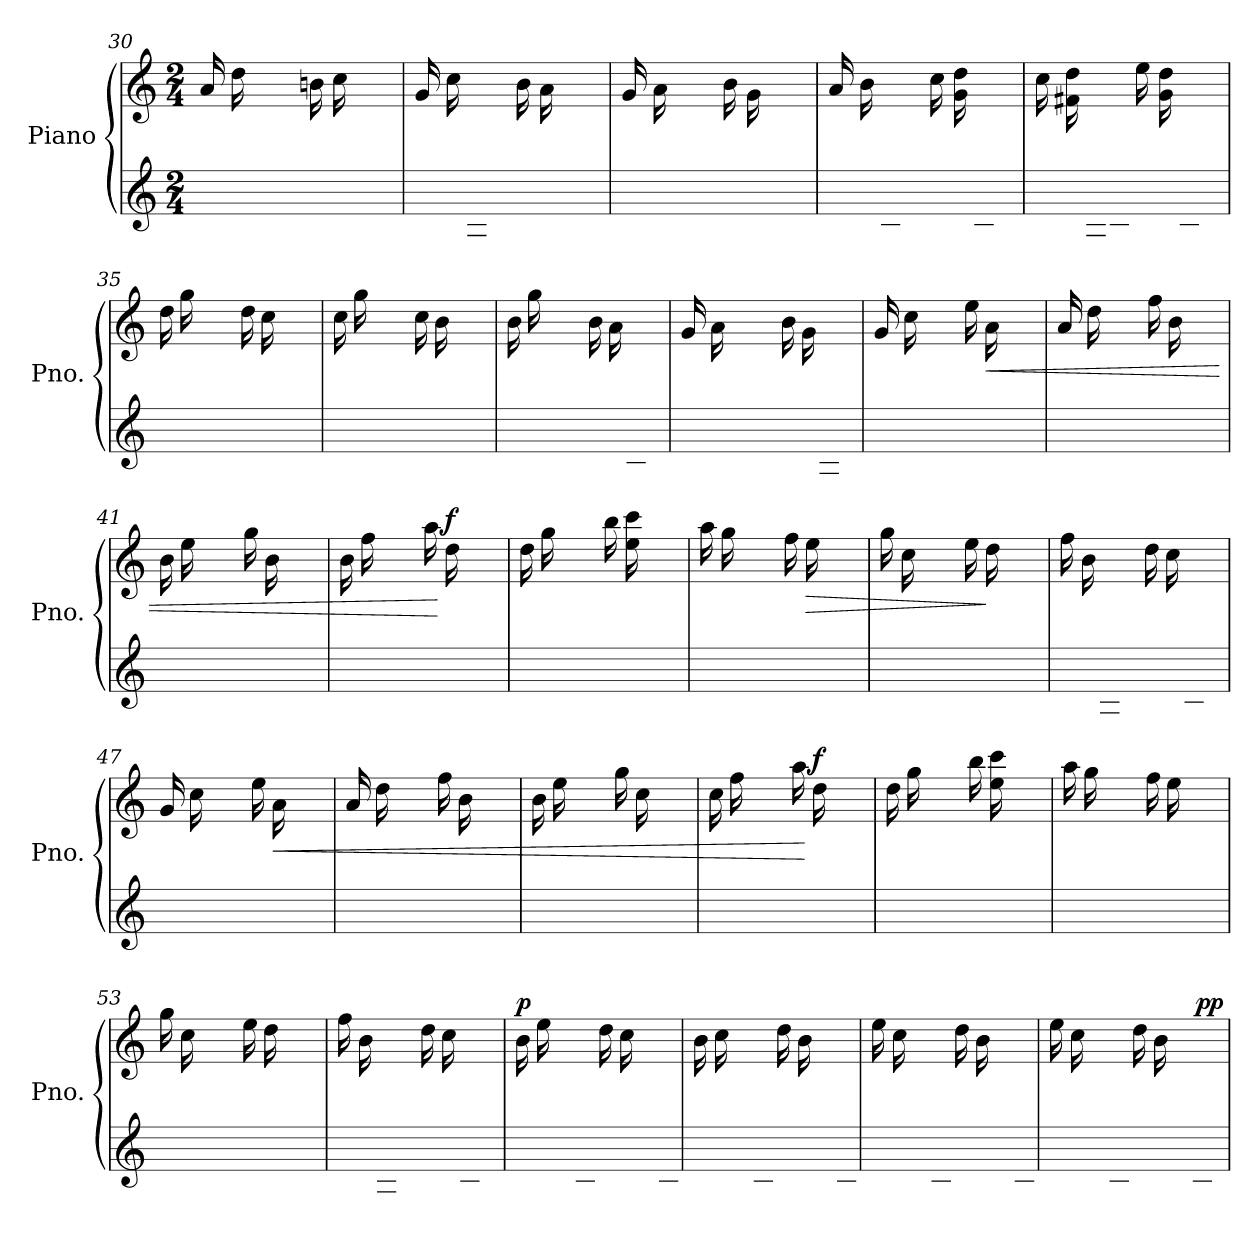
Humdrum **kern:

**kern	**kern	**dynam
*part1	*part1	*part1
*staff2	*staff1	*staff1/2
*I"Piano	*	*
*I'Pno.	*	*
!!LO:LB:g=z
*clefG2	*clefG2	*
*k[]	*k[]	*
*M2/4	*M2/4	*
=30	=30	=30
*^	*	*
8ryy	4ryy	16a/	.
.	.	16dd\LL	.
16f/	.	8ryy	.
16a-X/JJ	.	.	.
8ryy	16ryy	16bn\	.
.	8ryy	16cc\LL	.
16e/	.	8ryy	.
16g/JJ	16ryy	.	.
=31	=31	=31	=31
8ryy	4ryy	16g/	.
.	.	16cc\LL	.
16G/	.	8ryy	.
16e/JJ	.	.	.
8ryy	16ryy	16b\	.
.	8ryy	16a\LL	.
16f/	.	8ryy	.
16g/JJ	16ryy	.	.
=32	=32	=32	=32
8ryy	4ryy	16g/	.
.	.	16a\LL	.
16d/	.	8ryy	.
16g/JJ	.	.	.
8ryy	16ryy	16b\	.
.	8ryy	16g\LL	.
16e/	.	8ryy	.
16g/JJ	16ryy	.	.
=33	=33	=33	=33
8ryy	4ryy	16a/	.
.	.	16b\LL	.
16c/	.	8ryy	.
16e/JJ	.	.	.
8ryy	16ryy	16cc\	.
.	8ryy	16g\ 16dd\LL	.
16B/	.	8ryy	.
16d/JJ	16ryy	.	.
=34	=34	=34	=34
8ryy	4ryy	16cc\	.
.	.	16f#X\ 16dd\LL	.
16A/	.	8ryy	.
16c/JJ	.	.	.
8ryy	16ryy	16ee\	.
.	8ryy	16g\ 16dd\LL	.
16B/	.	8ryy	.
16d/JJ	16ryy	.	.
!!LO:LB:g=z
=35	=35	=35	=35
8ryy	4ryy	16dd\	.
.	.	16gg\LL	.
16g/	.	8ryy	.
16b/JJ	.	.	.
8ryy	16ryy	16dd\	.
.	8ryy	16cc\LL	.
16e/	.	8ryy	.
16g/JJ	16ryy	.	.
=36	=36	=36	=36
8ryy	4ryy	16cc\	.
.	.	16gg\LL	.
16g/	.	8ryy	.
16cc/JJ	.	.	.
8ryy	16ryy	16cc\	.
.	8ryy	16b\LL	.
16d/	.	8ryy	.
16g/JJ	16ryy	.	.
=37	=37	=37	=37
8ryy	4ryy	16b\	.
.	.	16gg\LL	.
16g/	.	8ryy	.
16b/JJ	.	.	.
8ryy	16ryy	16b\	.
.	8ryy	16a\LL	.
16c/	.	8ryy	.
16e/JJ	16ryy	.	.
=38	=38	=38	=38
8ryy	4ryy	16g/	.
.	.	16a\LL	.
16d/	.	8ryy	.
16f#X/JJ	.	.	.
8ryy	16ryy	16b\	.
.	8ryy	16g\LL	.
16G/	.	8ryy	.
16d/JJ	16ryy	.	.
=39	=39	=39	=39
8ryy	4ryy	16g/	.
.	.	16cc\LL	.
16e/	.	8ryy	.
16g/JJ	.	.	.
8ryy	16ryy	16ee\	.
!	!	!	!LO:HP:b
.	8ryy	16a\LL	<
16f/	.	8ryy	.
16a/JJ	16ryy	.	.
!!LO:LB:g=z
=40	=40	=40	=40
8ryy	4ryy	16a/	.
.	.	16dd\LL	.
16d/	.	8ryy	.
16a/JJ	.	.	.
8ryy	16ryy	16ff\	.
.	8ryy	16b\LL	.
16g/	.	8ryy	.
16b/JJ	16ryy	.	.
=41	=41	=41	=41
8ryy	4ryy	16b\	.
.	.	16ee\LL	.
16e/	.	8ryy	.
16b/JJ	.	.	.
8ryy	16ryy	16gg\	.
.	8ryy	16b\LL	.
16a/	.	8ryy	.
16cc/JJ	16ryy	.	.
=42	=42	=42	=42
8ryy	4ryy	16b\	.
.	.	16ff\LL	.
16f/	.	8ryy	.
16cc/JJ	.	.	.
8ryy	16ryy	16aa\	.
!	!	!	!LO:DY:n=1:a
.	8ryy	16dd\LL	[ f
16b/	.	8ryy	.
16dd/JJ	16ryy	.	.
=43	=43	=43	=43
8ryy	4ryy	16dd\	.
.	.	16gg\LL	.
16g/	.	8ryy	.
16dd/JJ	.	.	.
8ryy	16ryy	16bb\	.
.	8ryy	16ee\ 16ccc\LL	.
16a/	.	8ryy	.
16cc/JJ	16ryy	.	.
=44	=44	=44	=44
8ryy	4ryy	16aa\	.
.	.	16gg\LL	.
16b/	.	8ryy	.
16dd/JJ	.	.	.
8ryy	16ryy	16ff\	.
!	!	!	!LO:HP:b
.	8ryy	16ee\LL	>
16cc/	.	8ryy	.
16ee/JJ	16ryy	.	.
!!LO:LB:g=z
=45	=45	=45	=45
8ryy	4ryy	16gg\	.
.	.	16cc\LL	.
16a/	.	8ryy	.
16cc/JJ	.	.	.
8ryy	16ryy	16ee\	.
.	8ryy	16dd\LL	]
16f/	.	8ryy	.
16a/JJ	16ryy	.	.
=46	=46	=46	=46
8ryy	4ryy	16ff\	.
.	.	16b\LL	.
16G/	.	8ryy	.
16f/JJ	.	.	.
8ryy	16ryy	16dd\	.
.	8ryy	16cc\LL	.
16c/	.	8ryy	.
16e/JJ	16ryy	.	.
=47	=47	=47	=47
8ryy	4ryy	16g/	.
.	.	16cc\LL	.
16e/	.	8ryy	.
16g/JJ	.	.	.
8ryy	16ryy	16ee\	.
!	!	!	!LO:HP:b
.	8ryy	16a\LL	<
16f/	.	8ryy	.
16a/JJ	16ryy	.	.
=48	=48	=48	=48
8ryy	4ryy	16a/	.
.	.	16dd\LL	.
16d/	.	8ryy	.
16a/JJ	.	.	.
8ryy	16ryy	16ff\	.
.	8ryy	16b\LL	.
16g/	.	8ryy	.
16b/JJ	16ryy	.	.
=49	=49	=49	=49
8ryy	4ryy	16b\	.
.	.	16ee\LL	.
16e/	.	8ryy	.
16b/JJ	.	.	.
8ryy	16ryy	16gg\	.
.	8ryy	16cc\LL	.
16a/	.	8ryy	.
16cc/JJ	16ryy	.	.
!!LO:PB:g=z
=50	=50	=50	=50
8ryy	4ryy	16cc\	.
.	.	16ff\LL	.
16f/	.	8ryy	.
16cc/JJ	.	.	.
8ryy	16ryy	16aa\	.
!	!	!	!LO:DY:n=1:a
.	8ryy	16dd\LL	[ f
16b/	.	8ryy	.
16dd/JJ	16ryy	.	.
=51	=51	=51	=51
8ryy	4ryy	16dd\	.
.	.	16gg\LL	.
16g/	.	8ryy	.
16dd/JJ	.	.	.
8ryy	16ryy	16bb\	.
.	8ryy	16ee\ 16ccc\LL	.
16a/	.	8ryy	.
16cc/JJ	16ryy	.	.
=52	=52	=52	=52
8ryy	4ryy	16aa\	.
.	.	16gg\LL	.
16b/	.	8ryy	.
16dd/JJ	.	.	.
8ryy	16ryy	16ff\	.
.	8ryy	16ee\LL	.
16cc/	.	8ryy	.
16ee/JJ	16ryy	.	.
=53	=53	=53	=53
8ryy	4ryy	16gg\	.
.	.	16cc\LL	.
16a/	.	8ryy	.
16cc/JJ	.	.	.
8ryy	16ryy	16ee\	.
.	8ryy	16dd\LL	.
16f/	.	8ryy	.
16a/JJ	16ryy	.	.
=54	=54	=54	=54
8ryy	4ryy	16ff\	.
.	.	16b\LL	.
16G/	.	8ryy	.
16f/JJ	.	.	.
8ryy	16ryy	16dd\	.
.	8ryy	16cc\LL	.
16c/	.	8ryy	.
16e/JJ	16ryy	.	.
!!LO:LB:g=z
=55	=55	=55	=55
!	!	!	!LO:DY:a
8ryy	4ryy	16b\	p
.	.	16ee\LL	.
16g/	.	8ryy	.
16B/JJ	.	.	.
8ryy	16ryy	16dd\	.
.	8ryy	16cc\LL	.
16a/	.	8ryy	.
16B/JJ	16ryy	.	.
=56	=56	=56	=56
8ryy	4ryy	16b\	.
.	.	16cc\LL	.
16f#X/	.	8ryy	.
16B/JJ	.	.	.
8ryy	16ryy	16dd\	.
.	8ryy	16b\LL	.
16g/	.	8ryy	.
16B/JJ	16ryy	.	.
=57	=57	=57	=57
8ryy	4ryy	16ee\	.
.	.	16cc\LL	.
16f#X/	.	8ryy	.
16B/JJ	.	.	.
8ryy	16ryy	16dd\	.
.	8ryy	16b\LL	.
16g/	.	8ryy	.
16B/JJ	16ryy	.	.
=58	=58	=58	=58
8ryy	4ryy	16ee\	.
.	.	16cc\LL	.
16f#X/	.	8ryy	.
16B/JJ	.	.	.
8ryy	16ryy	16dd\	.
.	8ryy	16b\LL	.
16g/	.	16ryy	.
!	!	!	!LO:DY:a
16B/JJ	16ryy	16ryy	pp
*v	*v	*	*
=	=	=
*-	*-	*-
